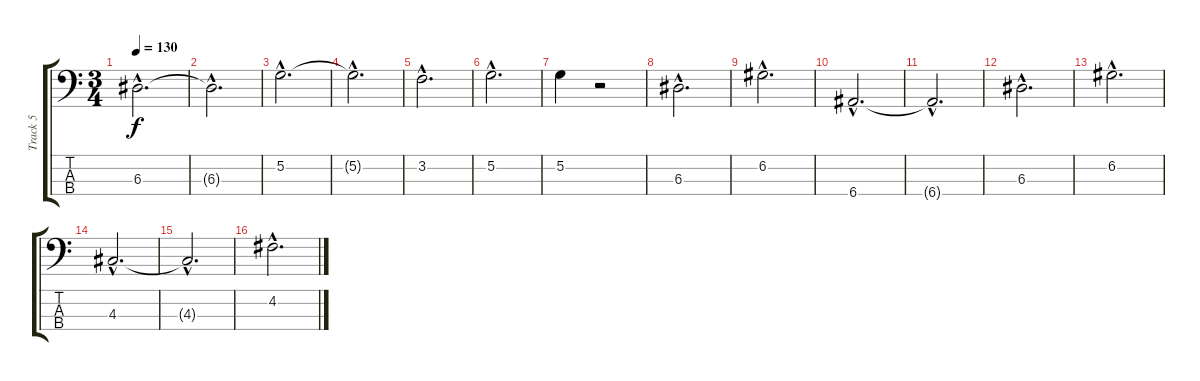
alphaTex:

\track ("Track 5" "Track 5") {instrument fretlessbass}
\staff {score tabs}
\tuning (G2 D2 A1 E1) {hide}
\ts (3 4)
\tempo 130
\clef f4
\ks c
6.3{hac}.2{d dy f} |
6.3{hac t}.2{d} |
5.2{hac}.2{d} |
5.2{hac t}.2{d} |
3.2{hac}.2{d} |
5.2{hac}.2{d} |
5.2.4 r.2 |
6.3{hac}.2{d} |
6.2{hac}.2{d} |
6.4{hac}.2{d} |
6.4{hac t}.2{d} |
6.3{hac}.2{d} |
6.2{hac}.2{d} |
4.3{hac}.2{d} |
4.3{hac t}.2{d} |
4.2{hac}.2{d}
